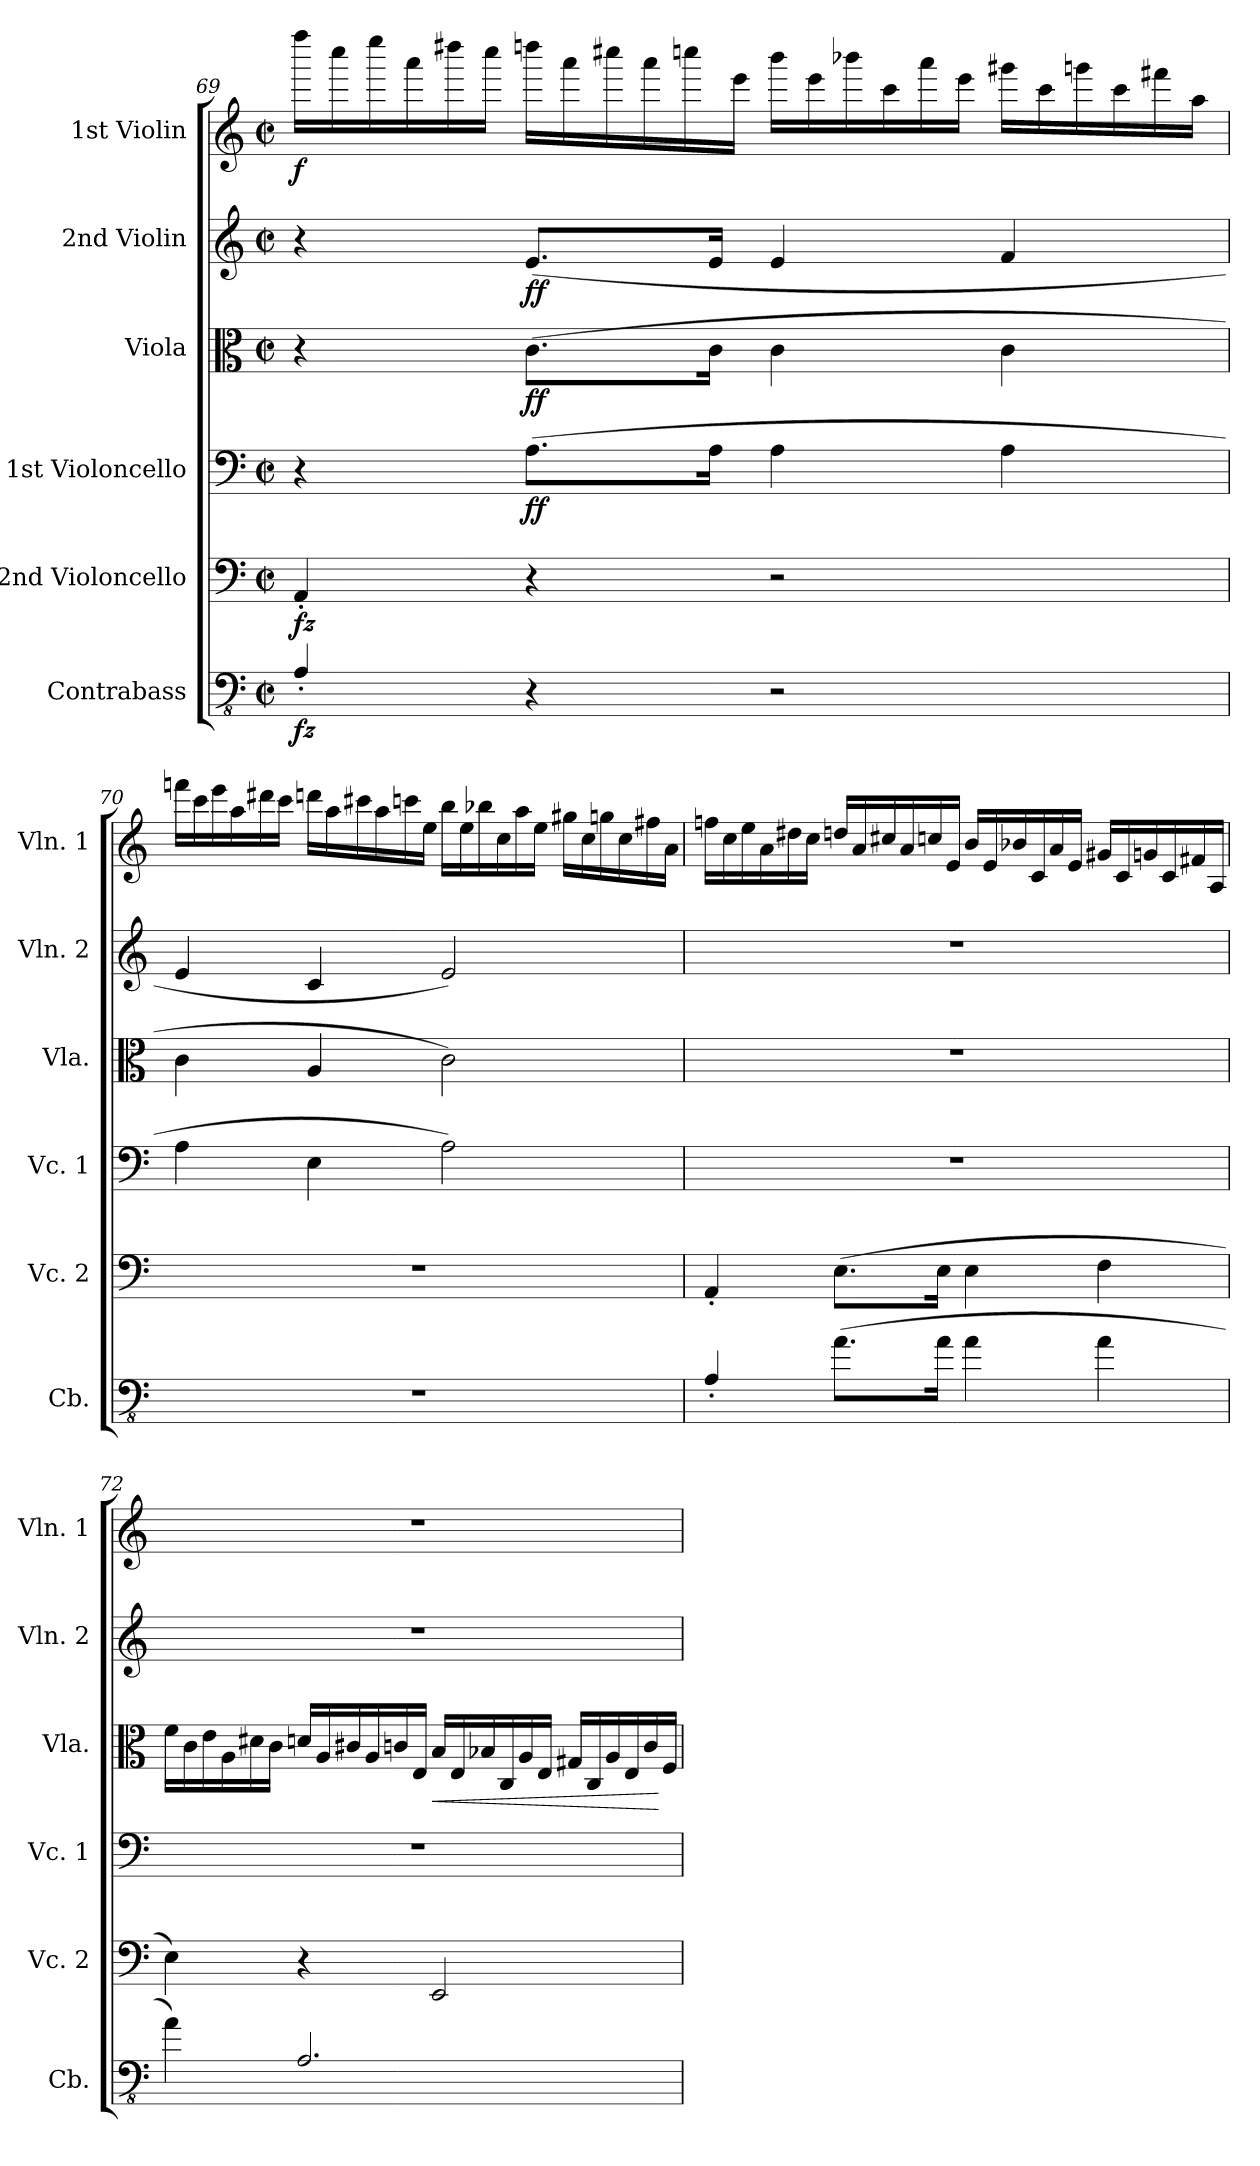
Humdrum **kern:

**kern	**dynam	**kern	**dynam	**kern	**dynam	**kern	**dynam	**kern	**dynam	**kern	**dynam
*part6	*part6	*part5	*part5	*part4	*part4	*part3	*part3	*part2	*part2	*part1	*part1
*staff6	*staff6	*staff5	*staff5	*staff4	*staff4	*staff3	*staff3	*staff2	*staff2	*staff1	*staff1
*I"Contrabass	*	*I"2nd Violoncello	*	*I"1st Violoncello	*	*I"Viola	*	*I"2nd Violin	*	*I"1st Violin	*
*I'Cb.	*	*I'Vc. 2	*	*I'Vc. 1	*	*I'Vla.	*	*I'Vln. 2	*	*I'Vln. 1	*
!!LO:LB:g=z
*clefFv4	*	*clefF4	*	*clefF4	*	*clefC3	*	*clefG2	*	*clefG2	*
*ITrd7c12	*	*	*	*	*	*	*	*	*	*	*
*k[]	*	*k[]	*	*k[]	*	*k[]	*	*k[]	*	*k[]	*
*M2/2	*	*M2/2	*	*M2/2	*	*M2/2	*	*M2/2	*	*M2/2	*
*met(c|)	*	*met(c|)	*	*met(c|)	*	*met(c|)	*	*met(c|)	*	*met(c|)	*
*	*	*	*	*	*	*	*	*	*	*Xtuplet	*
=69	=69	=69	=69	=69	=69	=69	=69	=69	=69	=69	=69
!	!LO:DY:b	!	!LO:DY:b	!	!	!	!	!	!	!	!LO:DY:b
4AAA'/	fz	4AA'/	fz	4r	.	4r	.	4r	.	24ffff\LL	f
.	.	.	.	.	.	.	.	.	.	24cccc\	.
.	.	.	.	.	.	.	.	.	.	24eeee\	.
.	.	.	.	.	.	.	.	.	.	24aaa\	.
.	.	.	.	.	.	.	.	.	.	24dddd#X\	.
.	.	.	.	.	.	.	.	.	.	24cccc\JJ	.
!	!	!	!	!	!LO:DY:b	!	!LO:DY:b	!	!LO:DY:b	!	!
4r	.	4r	.	(8.A\L	ff	(8.c\L	ff	(8.e/L	ff	24ddddn\LL	.
.	.	.	.	.	.	.	.	.	.	24aaa\	.
.	.	.	.	.	.	.	.	.	.	24cccc#X\	.
.	.	.	.	.	.	.	.	.	.	24aaa\	.
.	.	.	.	.	.	.	.	.	.	24ccccn\	.
.	.	.	.	16A\Jk	.	16c\Jk	.	16e/Jk	.	.	.
.	.	.	.	.	.	.	.	.	.	24eee\JJ	.
2r	.	2r	.	4A\	.	4c\	.	4e/	.	24bbb\LL	.
.	.	.	.	.	.	.	.	.	.	24eee\	.
.	.	.	.	.	.	.	.	.	.	24bbb-X\	.
.	.	.	.	.	.	.	.	.	.	24ccc\	.
.	.	.	.	.	.	.	.	.	.	24aaa\	.
.	.	.	.	.	.	.	.	.	.	24eee\JJ	.
.	.	.	.	4A\	.	4c\	.	4f/	.	24ggg#X\LL	.
.	.	.	.	.	.	.	.	.	.	24ccc\	.
.	.	.	.	.	.	.	.	.	.	24gggn\	.
.	.	.	.	.	.	.	.	.	.	24ccc\	.
.	.	.	.	.	.	.	.	.	.	24fff#X\	.
.	.	.	.	.	.	.	.	.	.	24aa\JJ	.
!!LO:PB:g=z
=70	=70	=70	=70	=70	=70	=70	=70	=70	=70	=70	=70
1r	.	1r	.	4A\	.	4c\	.	4e/	.	24fffn\LL	.
.	.	.	.	.	.	.	.	.	.	24ccc\	.
.	.	.	.	.	.	.	.	.	.	24eee\	.
.	.	.	.	.	.	.	.	.	.	24aa\	.
.	.	.	.	.	.	.	.	.	.	24ddd#X\	.
.	.	.	.	.	.	.	.	.	.	24ccc\JJ	.
.	.	.	.	4E\	.	4A/	.	4c/	.	24dddn\LL	.
.	.	.	.	.	.	.	.	.	.	24aa\	.
.	.	.	.	.	.	.	.	.	.	24ccc#X\	.
.	.	.	.	.	.	.	.	.	.	24aa\	.
.	.	.	.	.	.	.	.	.	.	24cccn\	.
.	.	.	.	.	.	.	.	.	.	24ee\JJ	.
.	.	.	.	2A\)	.	2c\)	.	2e/)	.	24bb\LL	.
.	.	.	.	.	.	.	.	.	.	24ee\	.
.	.	.	.	.	.	.	.	.	.	24bb-X\	.
.	.	.	.	.	.	.	.	.	.	24cc\	.
.	.	.	.	.	.	.	.	.	.	24aa\	.
.	.	.	.	.	.	.	.	.	.	24ee\JJ	.
.	.	.	.	.	.	.	.	.	.	24gg#X\LL	.
.	.	.	.	.	.	.	.	.	.	24cc\	.
.	.	.	.	.	.	.	.	.	.	24ggn\	.
.	.	.	.	.	.	.	.	.	.	24cc\	.
.	.	.	.	.	.	.	.	.	.	24ff#X\	.
.	.	.	.	.	.	.	.	.	.	24a\JJ	.
!!LO:LB:g=z
=71	=71	=71	=71	=71	=71	=71	=71	=71	=71	=71	=71
!	!	!	!	!	!	!	!	!	!	!	!LO:DY:b
4AAA'/	.	4AA'/	.	1r	.	1r	.	1r	.	24ffn\LL	other-dynamics
.	.	.	.	.	.	.	.	.	.	24cc\	.
.	.	.	.	.	.	.	.	.	.	24ee\	.
.	.	.	.	.	.	.	.	.	.	24a\	.
.	.	.	.	.	.	.	.	.	.	24dd#X\	.
.	.	.	.	.	.	.	.	.	.	24cc\JJ	.
(8.AA\L	.	(8.E\L	.	.	.	.	.	.	.	24ddn/LL	.
.	.	.	.	.	.	.	.	.	.	24a/	.
.	.	.	.	.	.	.	.	.	.	24cc#X/	.
.	.	.	.	.	.	.	.	.	.	24a/	.
.	.	.	.	.	.	.	.	.	.	24ccn/	.
16AA\Jk	.	16E\Jk	.	.	.	.	.	.	.	.	.
.	.	.	.	.	.	.	.	.	.	24e/JJ	.
4AA\	.	4E\	.	.	.	.	.	.	.	24b/LL	.
.	.	.	.	.	.	.	.	.	.	24e/	.
.	.	.	.	.	.	.	.	.	.	24b-X/	.
.	.	.	.	.	.	.	.	.	.	24c/	.
.	.	.	.	.	.	.	.	.	.	24a/	.
.	.	.	.	.	.	.	.	.	.	24e/JJ	.
4AA\	.	4F\	.	.	.	.	.	.	.	24g#X/LL	.
.	.	.	.	.	.	.	.	.	.	24c/	.
.	.	.	.	.	.	.	.	.	.	24gn/	.
.	.	.	.	.	.	.	.	.	.	24c/	.
.	.	.	.	.	.	.	.	.	.	24f#X/	.
.	.	.	.	.	.	.	.	.	.	24A/JJ	.
!!LO:PB:g=z
=72	=72	=72	=72	=72	=72	=72	=72	=72	=72	=72	=72
*	*	*	*	*	*	*Xtuplet	*	*	*	*	*
4AA\)	.	4E\)	.	1r	.	24f\LL	.	1r	.	1r	.
.	.	.	.	.	.	24c\	.	.	.	.	.
.	.	.	.	.	.	24e\	.	.	.	.	.
.	.	.	.	.	.	24A\	.	.	.	.	.
.	.	.	.	.	.	24d#X\	.	.	.	.	.
.	.	.	.	.	.	24c\JJ	.	.	.	.	.
2.AAA/	.	4r	.	.	.	24dn/LL	.	.	.	.	.
.	.	.	.	.	.	24A/	.	.	.	.	.
.	.	.	.	.	.	24c#X/	.	.	.	.	.
.	.	.	.	.	.	24A/	.	.	.	.	.
.	.	.	.	.	.	24cn/	.	.	.	.	.
.	.	.	.	.	.	24E/JJ	.	.	.	.	.
!	!	!	!	!	!	!	!LO:HP:b	!	!	!	!
.	.	2EE/	.	.	.	24B/LL	<	.	.	.	.
.	.	.	.	.	.	24E/	.	.	.	.	.
.	.	.	.	.	.	24B-X/	.	.	.	.	.
.	.	.	.	.	.	24C/	.	.	.	.	.
.	.	.	.	.	.	24A/	.	.	.	.	.
.	.	.	.	.	.	24E/JJ	.	.	.	.	.
.	.	.	.	.	.	24G#X/LL	.	.	.	.	.
.	.	.	.	.	.	24C/	.	.	.	.	.
.	.	.	.	.	.	24A/	.	.	.	.	.
.	.	.	.	.	.	24E/	.	.	.	.	.
.	.	.	.	.	.	24c/	.	.	.	.	.
.	.	.	.	.	.	24F/JJ	[	.	.	.	.
=	=	=	=	=	=	=	=	=	=	=	=
*-	*-	*-	*-	*-	*-	*-	*-	*-	*-	*-	*-
